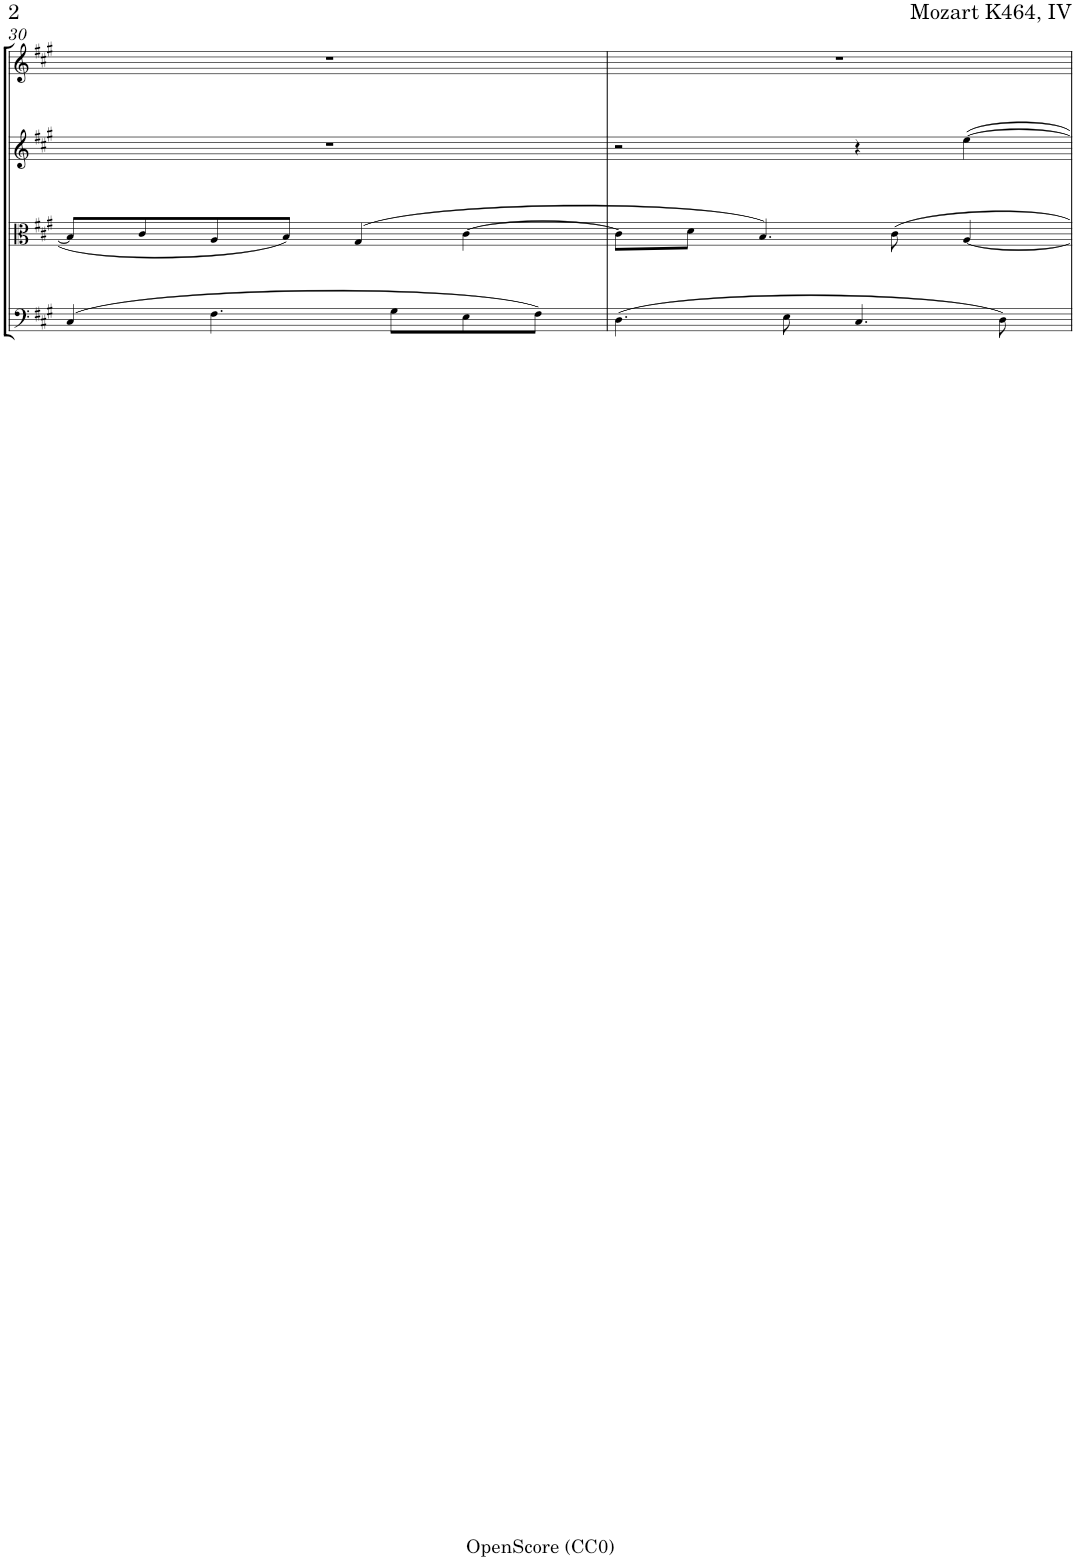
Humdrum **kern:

**kern	**kern	**kern	**kern
*part4	*part3	*part2	*part1
*staff4	*staff3	*staff2	*staff1
*I"Violoncello	*I"Viola	*I"Violin 2	*I"Violin 1
*I'Vc	*I'Vla	*I'Vln	*I'Vln
!!LO:PB:g=z
*clefF4	*clefC3	*clefG2	*clefG2
*k[f#c#g#]	*k[f#c#g#]	*k[f#c#g#]	*k[f#c#g#]
*M4/4	*M4/4	*M4/4	*M4/4
*met(c)	*met(c)	*met(c)	*met(c)
=30	=30	=30	=30
(4C#/	8B/L]	1r	1r
.	8c#/	.	.
4.F#\	8A/	.	.
.	8B/J	.	.
.	(4G#/	.	.
8G#\L	.	.	.
8E\	[4c#\	.	.
8F#\J)	.	.	.
=31	=31	=31	=31
(4.D\	8c#\L]	2r	1r
.	8d\J	.	.
.	4.B/)	.	.
8E\	.	.	.
4.C#/	.	4r	.
.	8c#\	.	.
.	[4A/	[4ee\	.
8D\)	.	.	.
=	=	=	=
*-	*-	*-	*-
